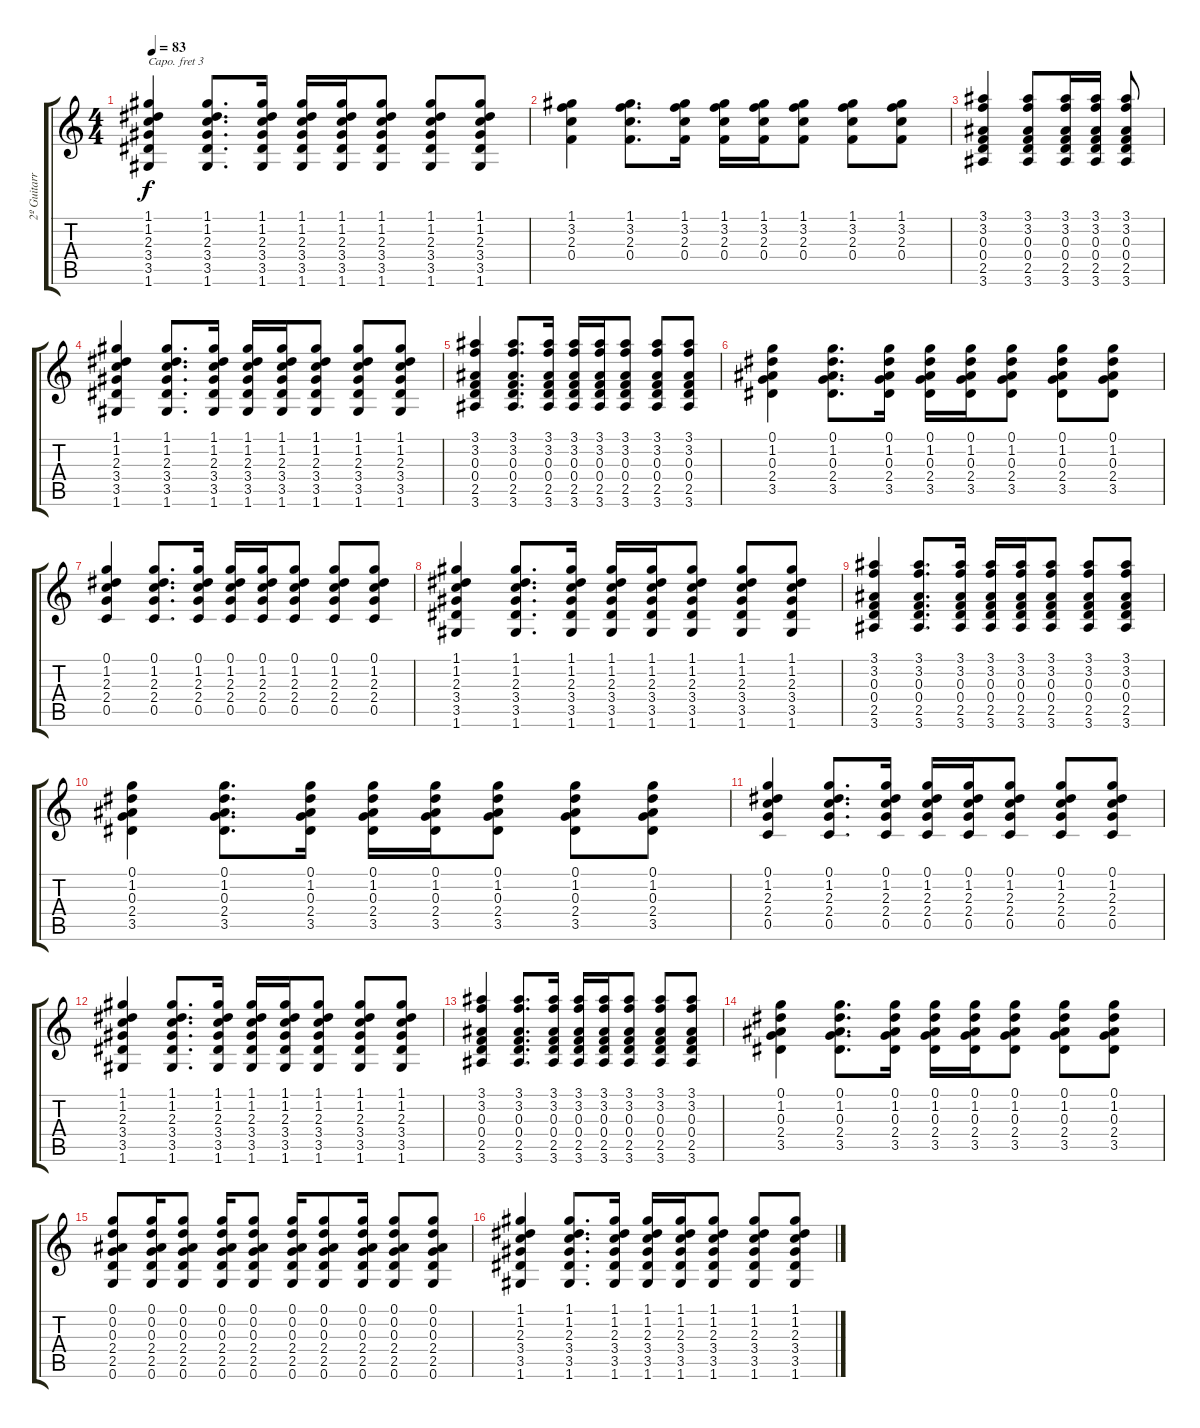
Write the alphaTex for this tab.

\track ("2º Guitarra" "2º Guitarr") {instrument acousticguitarsteel}
\staff {score tabs}
\capo 3
\tuning (E4 B3 G3 D3 A2 E2) {hide}
\ts (4 4)
\tempo 83
\clef g2
\ks c
(1.1 1.2 2.3 3.4 3.5 1.6).4{dy f} (1.1 1.2 2.3 3.4 3.5 1.6).8{d} (1.1 1.2 2.3 3.4 3.5 1.6).16 (1.1 1.2 2.3 3.4 3.5 1.6).16 (1.1 1.2 2.3 3.4 3.5 1.6).16 (1.1 1.2 2.3 3.4 3.5 1.6).8 (1.1 1.2 2.3 3.4 3.5 1.6).8 (1.1 1.2 2.3 3.4 3.5 1.6).8 |
(1.1 3.2 2.3 0.4).4 (1.1 3.2 2.3 0.4).8{d} (1.1 3.2 2.3 0.4).16 (1.1 3.2 2.3 0.4).16 (1.1 3.2 2.3 0.4).16 (1.1 3.2 2.3 0.4).8 (1.1 3.2 2.3 0.4).8 (1.1 3.2 2.3 0.4).8 |
(3.1 3.2 0.3 0.4 2.5 3.6).4 (3.1 3.2 0.3 0.4 2.5 3.6).8 (3.1 3.2 0.3 0.4 2.5 3.6).16 (3.1 3.2 0.3 0.4 2.5 3.6).16 (3.1 3.2 0.3 0.4 2.5 3.6).8 |
(1.1 1.2 2.3 3.4 3.5 1.6).4 (1.1 1.2 2.3 3.4 3.5 1.6).8{d} (1.1 1.2 2.3 3.4 3.5 1.6).16 (1.1 1.2 2.3 3.4 3.5 1.6).16 (1.1 1.2 2.3 3.4 3.5 1.6).16 (1.1 1.2 2.3 3.4 3.5 1.6).8 (1.1 1.2 2.3 3.4 3.5 1.6).8 (1.1 1.2 2.3 3.4 3.5 1.6).8 |
(3.1 3.2 0.3 0.4 2.5 3.6).4 (3.1 3.2 0.3 0.4 2.5 3.6).8{d} (3.1 3.2 0.3 0.4 2.5 3.6).16 (3.1 3.2 0.3 0.4 2.5 3.6).16 (3.1 3.2 0.3 0.4 2.5 3.6).16 (3.1 3.2 0.3 0.4 2.5 3.6).8 (3.1 3.2 0.3 0.4 2.5 3.6).8 (3.1 3.2 0.3 0.4 2.5 3.6).8 |
(0.1 1.2 0.3 2.4 3.5).4 (0.1 1.2 0.3 2.4 3.5).8{d} (0.1 1.2 0.3 2.4 3.5).16 (0.1 1.2 0.3 2.4 3.5).16 (0.1 1.2 0.3 2.4 3.5).16 (0.1 1.2 0.3 2.4 3.5).8 (0.1 1.2 0.3 2.4 3.5).8 (0.1 1.2 0.3 2.4 3.5).8 |
(0.1 1.2 2.3 2.4 0.5).4 (0.1 1.2 2.3 2.4 0.5).8{d} (0.1 1.2 2.3 2.4 0.5).16 (0.1 1.2 2.3 2.4 0.5).16 (0.1 1.2 2.3 2.4 0.5).16 (0.1 1.2 2.3 2.4 0.5).8 (0.1 1.2 2.3 2.4 0.5).8 (0.1 1.2 2.3 2.4 0.5).8 |
(1.1 1.2 2.3 3.4 3.5 1.6).4 (1.1 1.2 2.3 3.4 3.5 1.6).8{d} (1.1 1.2 2.3 3.4 3.5 1.6).16 (1.1 1.2 2.3 3.4 3.5 1.6).16 (1.1 1.2 2.3 3.4 3.5 1.6).16 (1.1 1.2 2.3 3.4 3.5 1.6).8 (1.1 1.2 2.3 3.4 3.5 1.6).8 (1.1 1.2 2.3 3.4 3.5 1.6).8 |
(3.1 3.2 0.3 0.4 2.5 3.6).4 (3.1 3.2 0.3 0.4 2.5 3.6).8{d} (3.1 3.2 0.3 0.4 2.5 3.6).16 (3.1 3.2 0.3 0.4 2.5 3.6).16 (3.1 3.2 0.3 0.4 2.5 3.6).16 (3.1 3.2 0.3 0.4 2.5 3.6).8 (3.1 3.2 0.3 0.4 2.5 3.6).8 (3.1 3.2 0.3 0.4 2.5 3.6).8 |
(0.1 1.2 0.3 2.4 3.5).4 (0.1 1.2 0.3 2.4 3.5).8{d} (0.1 1.2 0.3 2.4 3.5).16 (0.1 1.2 0.3 2.4 3.5).16 (0.1 1.2 0.3 2.4 3.5).16 (0.1 1.2 0.3 2.4 3.5).8 (0.1 1.2 0.3 2.4 3.5).8 (0.1 1.2 0.3 2.4 3.5).8 |
(0.1 1.2 2.3 2.4 0.5).4 (0.1 1.2 2.3 2.4 0.5).8{d} (0.1 1.2 2.3 2.4 0.5).16 (0.1 1.2 2.3 2.4 0.5).16 (0.1 1.2 2.3 2.4 0.5).16 (0.1 1.2 2.3 2.4 0.5).8 (0.1 1.2 2.3 2.4 0.5).8 (0.1 1.2 2.3 2.4 0.5).8 |
(1.1 1.2 2.3 3.4 3.5 1.6).4 (1.1 1.2 2.3 3.4 3.5 1.6).8{d} (1.1 1.2 2.3 3.4 3.5 1.6).16 (1.1 1.2 2.3 3.4 3.5 1.6).16 (1.1 1.2 2.3 3.4 3.5 1.6).16 (1.1 1.2 2.3 3.4 3.5 1.6).8 (1.1 1.2 2.3 3.4 3.5 1.6).8 (1.1 1.2 2.3 3.4 3.5 1.6).8 |
(3.1 3.2 0.3 0.4 2.5 3.6).4 (3.1 3.2 0.3 0.4 2.5 3.6).8{d} (3.1 3.2 0.3 0.4 2.5 3.6).16 (3.1 3.2 0.3 0.4 2.5 3.6).16 (3.1 3.2 0.3 0.4 2.5 3.6).16 (3.1 3.2 0.3 0.4 2.5 3.6).8 (3.1 3.2 0.3 0.4 2.5 3.6).8 (3.1 3.2 0.3 0.4 2.5 3.6).8 |
(0.1 1.2 0.3 2.4 3.5).4 (0.1 1.2 0.3 2.4 3.5).8{d} (0.1 1.2 0.3 2.4 3.5).16 (0.1 1.2 0.3 2.4 3.5).16 (0.1 1.2 0.3 2.4 3.5).16 (0.1 1.2 0.3 2.4 3.5).8 (0.1 1.2 0.3 2.4 3.5).8 (0.1 1.2 0.3 2.4 3.5).8 |
(0.1 0.2 0.3 2.4 2.5 0.6).8 (0.1 0.2 0.3 2.4 2.5 0.6).16 (0.1 0.2 0.3 2.4 2.5 0.6).8 (0.1 0.2 0.3 2.4 2.5 0.6).16 (0.1 0.2 0.3 2.4 2.5 0.6).8 (0.1 0.2 0.3 2.4 2.5 0.6).16 (0.1 0.2 0.3 2.4 2.5 0.6).8 (0.1 0.2 0.3 2.4 2.5 0.6).16 (0.1 0.2 0.3 2.4 2.5 0.6).8 (0.1 0.2 0.3 2.4 2.5 0.6).8 |
(1.1 1.2 2.3 3.4 3.5 1.6).4 (1.1 1.2 2.3 3.4 3.5 1.6).8{d} (1.1 1.2 2.3 3.4 3.5 1.6).16 (1.1 1.2 2.3 3.4 3.5 1.6).16 (1.1 1.2 2.3 3.4 3.5 1.6).16 (1.1 1.2 2.3 3.4 3.5 1.6).8 (1.1 1.2 2.3 3.4 3.5 1.6).8 (1.1 1.2 2.3 3.4 3.5 1.6).8
